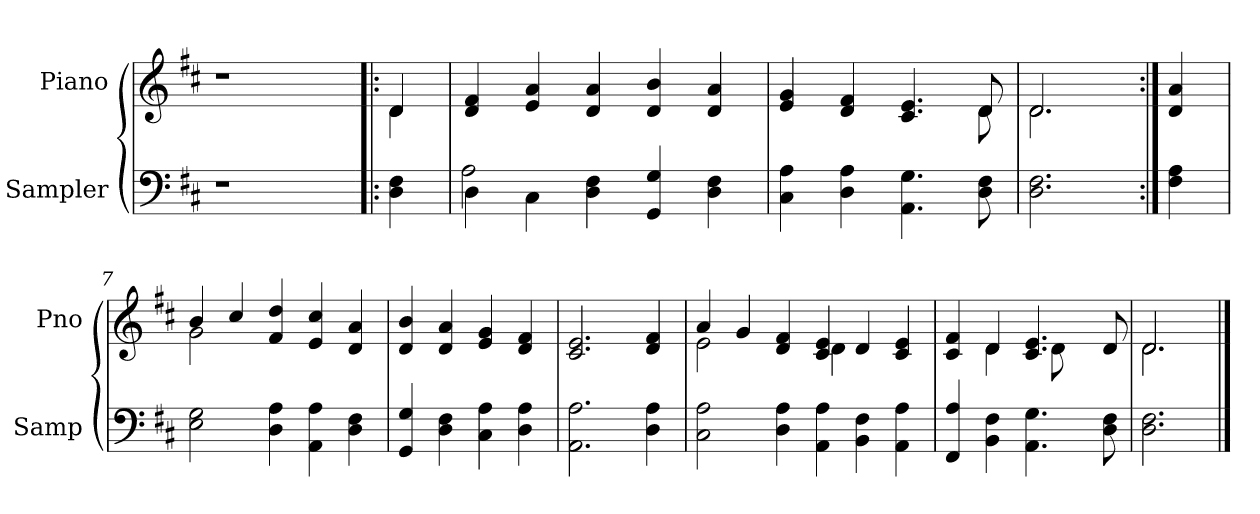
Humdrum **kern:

**kern	**kern
*part2	*part1
*staff2	*staff1
*I"Sampler	*I"Piano
*I'Samp	*I'Pno
*clefF4	*clefG2
*k[f#c#]	*k[f#c#]
*D:	*D:
=1	=1
1r	1r
=2!|:	=2!|:
*	*^
4D 4F#	4d/	4d
*	*v	*v
=3	=3
*^	*
4D\	2A	4d 4f#
4C#\	.	4e 4a
4D 4F#	2.ryy	4d 4a
4GG 4G	.	4d 4b
4D 4F#	.	4d 4a
*v	*v	*
=4	=4
*	*^
4C# 4A	4e 4g	2..ryy
4D 4A	4d 4f#	.
4.AA 4.G	4.c# 4.e	.
8D 8F#	8d/	8d
=5	=5	=5
2.D 2.F#	2.d/	2.d
*	*v	*v
=6:|!	=6:|!
4F# 4A	4d 4a
=7	=7
*	*^
2E 2G	4b/	2g
.	4cc#/	.
4D 4A	4f# 4dd	2.ryy
4AA 4A	4e 4cc#	.
4D 4F#	4d 4a	.
*	*v	*v
=8	=8
4GG 4G	4d 4b
4D 4F#	4d 4a
4C# 4A	4e 4g
4D 4A	4d 4f#
=9	=9
2.AA 2.A	2.c# 2.e
4D 4A	4d 4f#
=10	=10
*	*^
2C# 2A	4a/	2e
.	4g/	.
4D 4A	4d 4f#	4ryy
4AA 4A	4c# 4e	4d
4BB 4F#	4d/	2ryy
4AA 4A	4c# 4e	.
=11	=11	=11
4FF# 4A	4c# 4f#	4ryy
4BB 4F#	4d/	4d
4.AA 4.G	4.c# 4.e	8ryy
.	.	8d
.	.	4ryy
8D 8F#	8d/	.
=12	=12	=12
2.D 2.F#	2.d/	2.d
*	*v	*v
==	==
*-	*-
